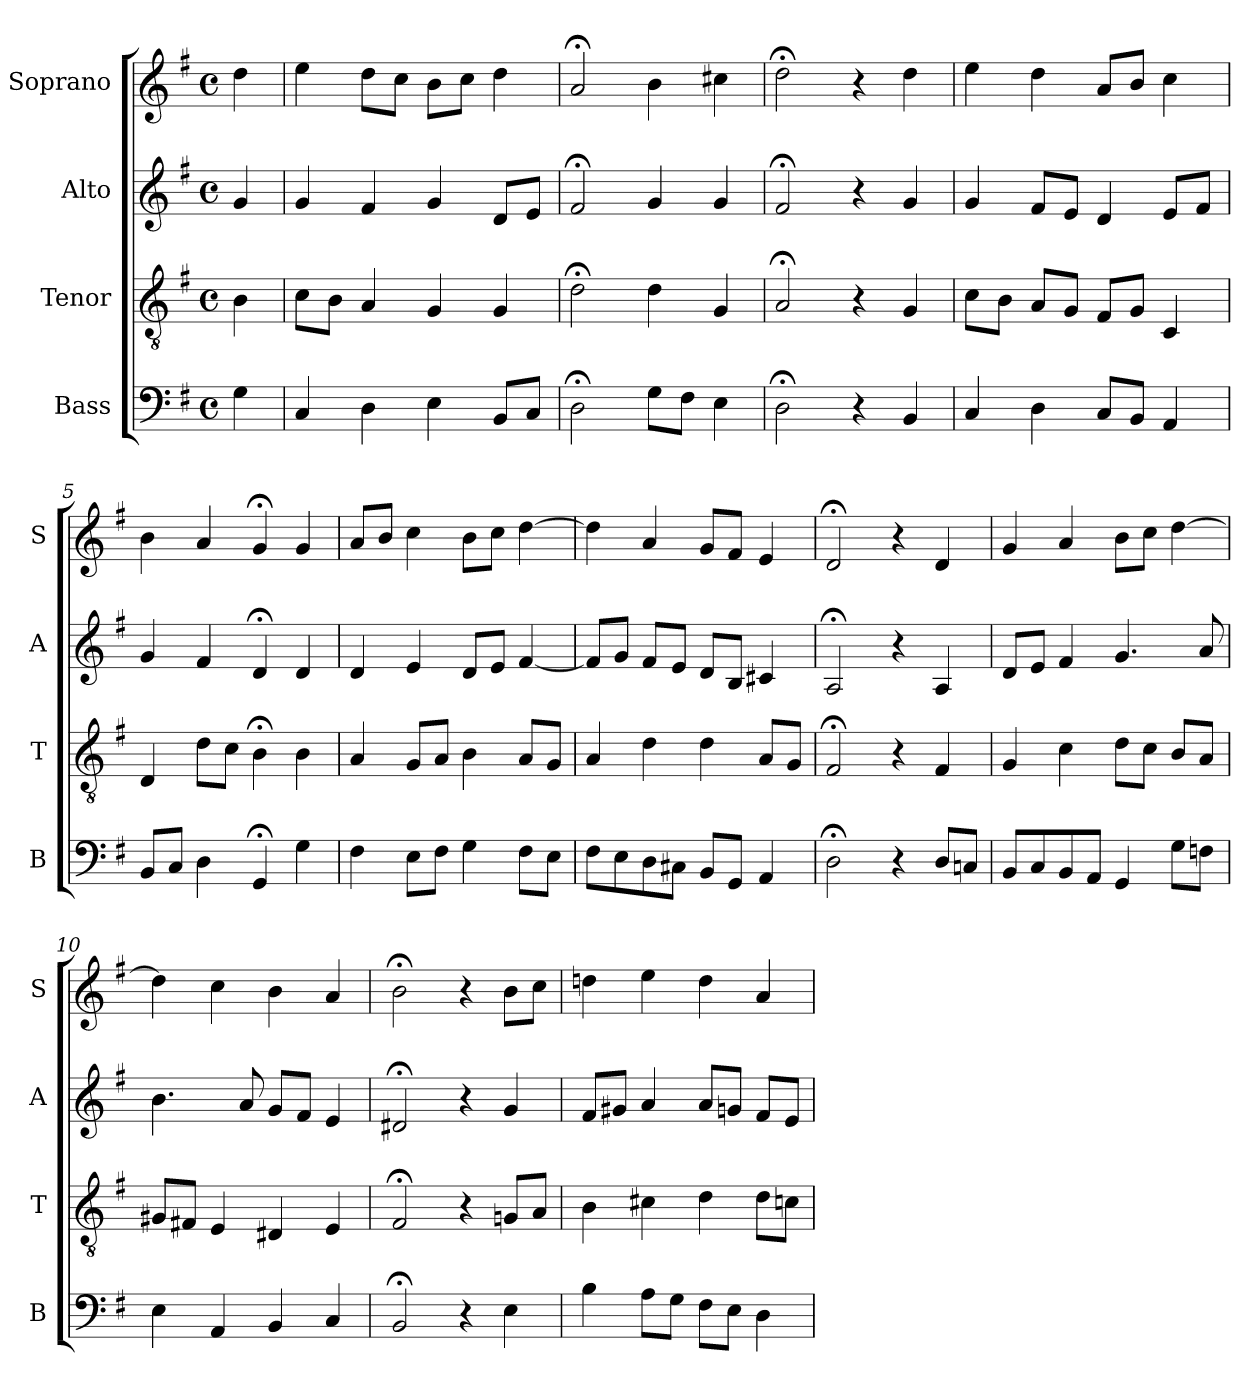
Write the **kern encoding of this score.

**kern	**kern	**kern	**kern
*part4	*part3	*part2	*part1
*staff4	*staff3	*staff2	*staff1
*I"Bass	*I"Tenor	*I"Alto	*I"Soprano
*I'B	*I'T	*I'A	*I'S
*clefF4	*clefGv2	*clefG2	*clefG2
*k[f#]	*k[f#]	*k[f#]	*k[f#]
*G:	*G:	*G:	*G:
*M4/4	*M4/4	*M4/4	*M4/4
*met(c)	*met(c)	*met(c)	*met(c)
*MM100	*MM100	*MM100	*MM100
=	=	=	=
4G	4B	4g	4dd
=1	=1	=1	=1
4C	8cL	4g	4ee
.	8BJ	.	.
4D	4A	4f#	8ddL
.	.	.	8ccJ
4E	4G	4g	8bL
.	.	.	8ccJ
8BBL	4G	8dL	4dd
8CJ	.	8eJ	.
=2	=2	=2	=2
2D;<	2d;<	2f#;<	2a;<
8GL	4d	4g	4b
8F#J	.	.	.
4E	4G	4g	4cc#X
=3	=3	=3	=3
2D;<	2A;<	2f#;<	2dd;<
4r	4r	4r	4r
4BB	4G	4g	4dd
=4	=4	=4	=4
4C	8cL	4g	4ee
.	8BJ	.	.
4D	8AL	8f#L	4dd
.	8GJ	8eJ	.
8CiL	8F#iL	4di	8aiL
8BBJ	8GJ	.	8bJ
4AA	4C	8eL	4cc
.	.	8f#J	.
=5	=5	=5	=5
8BBL	4D	4g	4b
8CJ	.	.	.
4D	8dL	4f#	4a
.	8cJ	.	.
4GG;<	4B;<	4d;<	4g;<
4G	4B	4d	4g
=6	=6	=6	=6
4F#	4A	4d	8aL
.	.	.	8bJ
8EL	8GL	4e	4cc
8F#J	8AJ	.	.
4G	4B	8dL	8bL
.	.	8eJ	8ccJ
8F#L	8AL	[4f#	[4dd
8EJ	8GJ	.	.
=7	=7	=7	=7
8F#L	4A	8f#L]	4dd]
8E	.	8gJ	.
8D	4d	8f#L	4a
8C#XJ	.	8eJ	.
8BBL	4d	8dL	8gL
8GGJ	.	8BJ	8f#J
4AA	8AL	4c#X	4e
.	8GJ	.	.
=8	=8	=8	=8
2D;<	2F#;<	2A;<	2d;<
4r	4r	4r	4r
8DL	4F#	4A	4d
8CnJ	.	.	.
=9	=9	=9	=9
8BBL	4G	8dL	4g
8C	.	8eJ	.
8BB	4c	4f#	4a
8AAJ	.	.	.
4GG	8dL	4.g	8bL
.	8cJ	.	8ccJ
8GL	8BL	.	[4dd
8FnJ	8AJ	8a	.
=10	=10	=10	=10
4E	8G#XL	4.b	4dd]
.	8F#XJ	.	.
4AA	4E	.	4cc
.	.	8a	.
4BB	4D#X	8gL	4b
.	.	8f#J	.
4C	4E	4e	4a
=11	=11	=11	=11
2BB;<	2F#;<	2d#X;<	2b;<
4r	4r	4r	4r
4E	8GnL	4g	8bL
.	8AJ	.	8ccJ
=12	=12	=12	=12
4B	4B	8f#L	4ddn
.	.	8g#XJ	.
8AL	4c#X	4a	4ee
8GJ	.	.	.
8F#L	4d	8aL	4dd
8EJ	.	8gnJ	.
4D	8dL	8f#L	4a
.	8cnJ	8eJ	.
=	=	=	=
*-	*-	*-	*-
